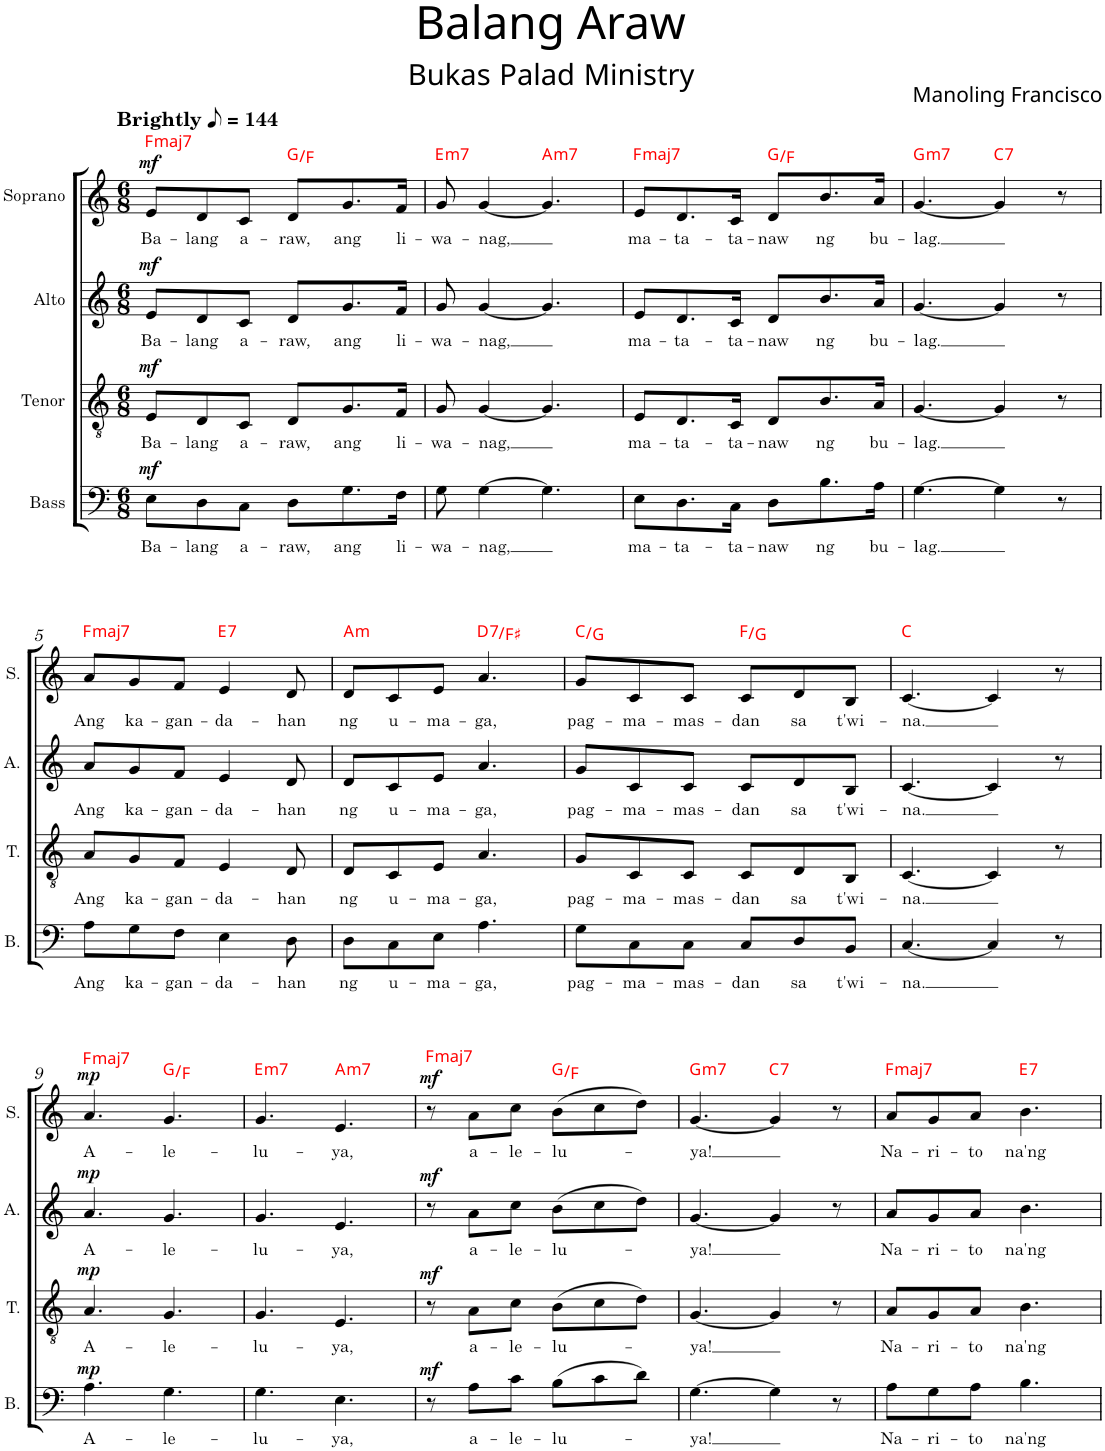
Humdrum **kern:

**kern	**text	**dynam	**kern	**text	**dynam	**kern	**text	**dynam	**kern	**text	**dynam	**harte
*part4	*part4	*part4	*part3	*part3	*part3	*part2	*part2	*part2	*part1	*part1	*part1	*part1
*staff4	*staff4	*staff4	*staff3	*staff3	*staff3	*staff2	*staff2	*staff2	*staff1	*staff1	*staff1	*
*I"Bass	*	*	*I"Tenor	*	*	*I"Alto	*	*	*I"Soprano	*	*	*
*I'B.	*	*	*I'T.	*	*	*I'A.	*	*	*I'S.	*	*	*
*clefF4	*	*	*clefGv2	*	*	*clefG2	*	*	*clefG2	*	*	*
*k[]	*	*	*k[]	*	*	*k[]	*	*	*k[]	*	*	*
*M6/8	*	*	*M6/8	*	*	*M6/8	*	*	*M6/8	*	*	*
*MM72	*	*	*MM72	*	*	*MM72	*	*	*MM72	*	*	*
=1	=1	=1	=1	=1	=1	=1	=1	=1	=1	=1	=1	=1
!	!	!	!	!	!	!	!	!	!LO:TX:a:B:t=Brightly	!	!	!
!	!LO:LY:b	!LO:DY:a	!	!LO:LY:b	!LO:DY:a	!	!LO:LY:b	!LO:DY:a	!	!LO:LY:b	!LO:DY:a	!LO:H:kt=maj7
8E\L	Ba-	mf	8E/L	Ba-	mf	8e/L	Ba-	mf	8e/L	Ba-	mf	F:maj7
!	!LO:LY:b	!	!	!LO:LY:b	!	!	!LO:LY:b	!	!	!LO:LY:b	!	!
8D\	-lang	.	8D/	-lang	.	8d/	-lang	.	8d/	-lang	.	.
!	!LO:LY:b	!	!	!LO:LY:b	!	!	!LO:LY:b	!	!	!LO:LY:b	!	!
8C\J	a-	.	8C/J	a-	.	8c/J	a-	.	8c/J	a-	.	.
!	!LO:LY:b	!	!	!LO:LY:b	!	!	!LO:LY:b	!	!	!LO:LY:b	!	!
8D\L	-raw,	.	8D/L	-raw,	.	8d/L	-raw,	.	8d/L	-raw,	.	G:maj/b7
!	!LO:LY:b	!	!	!LO:LY:b	!	!	!LO:LY:b	!	!	!LO:LY:b	!	!
8.G\	ang	.	8.G/	ang	.	8.g/	ang	.	8.g/	ang	.	.
!	!LO:LY:b	!	!	!LO:LY:b	!	!	!LO:LY:b	!	!	!LO:LY:b	!	!
16F\Jk	li-	.	16F/Jk	li-	.	16f/Jk	li-	.	16f/Jk	li-	.	.
=2	=2	=2	=2	=2	=2	=2	=2	=2	=2	=2	=2	=2
!	!LO:LY:b	!	!	!LO:LY:b	!	!	!LO:LY:b	!	!	!LO:LY:b	!	!LO:H:kt=m7
8G\	-wa-	.	8G/	-wa-	.	8g/	-wa-	.	8g/	-wa-	.	E:min7
!	!LO:LY:b	!	!	!LO:LY:b	!	!	!LO:LY:b	!	!	!LO:LY:b	!	!
[4G\	-nag,	.	[4G/	-nag,	.	[4g/	-nag,	.	[4g/	-nag,	.	.
!	!	!	!	!	!	!	!	!	!	!	!	!LO:H:kt=m7
4.G\]	.	.	4.G/]	.	.	4.g/]	.	.	4.g/]	.	.	A:min7
=3	=3	=3	=3	=3	=3	=3	=3	=3	=3	=3	=3	=3
!	!LO:LY:b	!	!	!LO:LY:b	!	!	!LO:LY:b	!	!	!LO:LY:b	!	!LO:H:kt=maj7
8E\L	ma-	.	8E/L	ma-	.	8e/L	ma-	.	8e/L	ma-	.	F:maj7
!	!LO:LY:b	!	!	!LO:LY:b	!	!	!LO:LY:b	!	!	!LO:LY:b	!	!
8.D\	-ta-	.	8.D/	-ta-	.	8.d/	-ta-	.	8.d/	-ta-	.	.
!	!LO:LY:b	!	!	!LO:LY:b	!	!	!LO:LY:b	!	!	!LO:LY:b	!	!
16C\Jk	-ta-	.	16C/Jk	-ta-	.	16c/Jk	-ta-	.	16c/Jk	-ta-	.	.
!	!LO:LY:b	!	!	!LO:LY:b	!	!	!LO:LY:b	!	!	!LO:LY:b	!	!
8D\L	-naw	.	8D/L	-naw	.	8d/L	-naw	.	8d/L	-naw	.	G:maj/b7
!	!LO:LY:b	!	!	!LO:LY:b	!	!	!LO:LY:b	!	!	!LO:LY:b	!	!
8.B\	ng	.	8.B/	ng	.	8.b/	ng	.	8.b/	ng	.	.
!	!LO:LY:b	!	!	!LO:LY:b	!	!	!LO:LY:b	!	!	!LO:LY:b	!	!
16A\Jk	bu-	.	16A/Jk	bu-	.	16a/Jk	bu-	.	16a/Jk	bu-	.	.
=4	=4	=4	=4	=4	=4	=4	=4	=4	=4	=4	=4	=4
!	!LO:LY:b	!	!	!LO:LY:b	!	!	!LO:LY:b	!	!	!LO:LY:b	!	!LO:H:kt=m7
[4.G\	-lag.	.	[4.G/	-lag.	.	[4.g/	-lag.	.	[4.g/	-lag.	.	G:min7
!	!	!	!	!	!	!	!	!	!	!	!	!LO:H:kt=7
4G\]	.	.	4G/]	.	.	4g/]	.	.	4g/]	.	.	C:7
8r	.	.	8r	.	.	8r	.	.	8r	.	.	.
!!LO:LB:g=z
=5	=5	=5	=5	=5	=5	=5	=5	=5	=5	=5	=5	=5
!	!LO:LY:b	!	!	!LO:LY:b	!	!	!LO:LY:b	!	!	!LO:LY:b	!	!LO:H:kt=maj7
8A\L	Ang	.	8A/L	Ang	.	8a/L	Ang	.	8a/L	Ang	.	F:maj7
!	!LO:LY:b	!	!	!LO:LY:b	!	!	!LO:LY:b	!	!	!LO:LY:b	!	!
8G\	ka-	.	8G/	ka-	.	8g/	ka-	.	8g/	ka-	.	.
!	!LO:LY:b	!	!	!LO:LY:b	!	!	!LO:LY:b	!	!	!LO:LY:b	!	!
8F\J	-gan-	.	8F/J	-gan-	.	8f/J	-gan-	.	8f/J	-gan-	.	.
!	!LO:LY:b	!	!	!LO:LY:b	!	!	!LO:LY:b	!	!	!LO:LY:b	!	!LO:H:kt=7
4E\	-da-	.	4E/	-da-	.	4e/	-da-	.	4e/	-da-	.	E:7
!	!LO:LY:b	!	!	!LO:LY:b	!	!	!LO:LY:b	!	!	!LO:LY:b	!	!
8D\	-han	.	8D/	-han	.	8d/	-han	.	8d/	-han	.	.
=6	=6	=6	=6	=6	=6	=6	=6	=6	=6	=6	=6	=6
!	!LO:LY:b	!	!	!LO:LY:b	!	!	!LO:LY:b	!	!	!LO:LY:b	!	!LO:H:kt=m
8D\L	ng	.	8D/L	ng	.	8d/L	ng	.	8d/L	ng	.	A:min
!	!LO:LY:b	!	!	!LO:LY:b	!	!	!LO:LY:b	!	!	!LO:LY:b	!	!
8C\	u-	.	8C/	u-	.	8c/	u-	.	8c/	u-	.	.
!	!LO:LY:b	!	!	!LO:LY:b	!	!	!LO:LY:b	!	!	!LO:LY:b	!	!
8E\J	-ma-	.	8E/J	-ma-	.	8e/J	-ma-	.	8e/J	-ma-	.	.
!	!LO:LY:b	!	!	!LO:LY:b	!	!	!LO:LY:b	!	!	!LO:LY:b	!	!LO:H:kt=7
4.A\	-ga,	.	4.A/	-ga,	.	4.a/	-ga,	.	4.a/	-ga,	.	D:7/3
=7	=7	=7	=7	=7	=7	=7	=7	=7	=7	=7	=7	=7
!	!LO:LY:b	!	!	!LO:LY:b	!	!	!LO:LY:b	!	!	!LO:LY:b	!	!
8G\L	pag-	.	8G/L	pag-	.	8g/L	pag-	.	8g/L	pag-	.	C:maj/5
!	!LO:LY:b	!	!	!LO:LY:b	!	!	!LO:LY:b	!	!	!LO:LY:b	!	!
8C\	-ma-	.	8C/	-ma-	.	8c/	-ma-	.	8c/	-ma-	.	.
!	!LO:LY:b	!	!	!LO:LY:b	!	!	!LO:LY:b	!	!	!LO:LY:b	!	!
8C\J	-mas-	.	8C/J	-mas-	.	8c/J	-mas-	.	8c/J	-mas-	.	.
!	!LO:LY:b	!	!	!LO:LY:b	!	!	!LO:LY:b	!	!	!LO:LY:b	!	!
8C/L	-dan	.	8C/L	-dan	.	8c/L	-dan	.	8c/L	-dan	.	F:maj/2
!	!LO:LY:b	!	!	!LO:LY:b	!	!	!LO:LY:b	!	!	!LO:LY:b	!	!
8D/	sa	.	8D/	sa	.	8d/	sa	.	8d/	sa	.	.
!	!LO:LY:b	!	!	!LO:LY:b	!	!	!LO:LY:b	!	!	!LO:LY:b	!	!
8BB/J	t'wi-	.	8BB/J	t'wi-	.	8B/J	t'wi-	.	8B/J	t'wi-	.	.
=8	=8	=8	=8	=8	=8	=8	=8	=8	=8	=8	=8	=8
!	!LO:LY:b	!	!	!LO:LY:b	!	!	!LO:LY:b	!	!	!LO:LY:b	!	!
[4.C/	-na.	.	[4.C/	-na.	.	[4.c/	-na.	.	[4.c/	-na.	.	C:maj
4C/]	.	.	4C/]	.	.	4c/]	.	.	4c/]	.	.	.
8r	.	.	8r	.	.	8r	.	.	8r	.	.	.
!!LO:LB:g=z
=9	=9	=9	=9	=9	=9	=9	=9	=9	=9	=9	=9	=9
!	!LO:LY:b	!LO:DY:a	!	!LO:LY:b	!LO:DY:a	!	!LO:LY:b	!LO:DY:a	!	!LO:LY:b	!LO:DY:a	!LO:H:kt=maj7
4.A\	A-	mp	4.A/	A-	mp	4.a/	A-	mp	4.a/	A-	mp	F:maj7
!	!LO:LY:b	!	!	!LO:LY:b	!	!	!LO:LY:b	!	!	!LO:LY:b	!	!
4.G\	-le-	.	4.G/	-le-	.	4.g/	-le-	.	4.g/	-le-	.	G:maj/b7
=10	=10	=10	=10	=10	=10	=10	=10	=10	=10	=10	=10	=10
!	!LO:LY:b	!	!	!LO:LY:b	!	!	!LO:LY:b	!	!	!LO:LY:b	!	!LO:H:kt=m7
4.G\	-lu-	.	4.G/	-lu-	.	4.g/	-lu-	.	4.g/	-lu-	.	E:min7
!	!LO:LY:b	!	!	!LO:LY:b	!	!	!LO:LY:b	!	!	!LO:LY:b	!	!LO:H:kt=m7
4.E\	-ya,	.	4.E/	-ya,	.	4.e/	-ya,	.	4.e/	-ya,	.	A:min7
=11	=11	=11	=11	=11	=11	=11	=11	=11	=11	=11	=11	=11
!	!	!LO:DY:a	!	!	!LO:DY:a	!	!	!LO:DY:a	!	!	!LO:DY:a	!LO:H:kt=maj7
8r	.	mf	8r	.	mf	8r	.	mf	8r	.	mf	F:maj7
!	!LO:LY:b	!	!	!LO:LY:b	!	!	!LO:LY:b	!	!	!LO:LY:b	!	!
8A\L	a-	.	8A\L	a-	.	8a\L	a-	.	8a\L	a-	.	.
!	!LO:LY:b	!	!	!LO:LY:b	!	!	!LO:LY:b	!	!	!LO:LY:b	!	!
8c\J	-le-	.	8c\J	-le-	.	8cc\J	-le-	.	8cc\J	-le-	.	.
!	!LO:LY:b	!	!	!LO:LY:b	!	!	!LO:LY:b	!	!	!LO:LY:b	!	!
(8B\L	-lu-	.	(8B\L	-lu-	.	(8b\L	-lu-	.	(8b\L	-lu-	.	G:maj/b7
8c\	.	.	8c\	.	.	8cc\	.	.	8cc\	.	.	.
8d\J)	.	.	8d\J)	.	.	8dd\J)	.	.	8dd\J)	.	.	.
=12	=12	=12	=12	=12	=12	=12	=12	=12	=12	=12	=12	=12
!	!LO:LY:b	!	!	!LO:LY:b	!	!	!LO:LY:b	!	!	!LO:LY:b	!	!LO:H:kt=m7
[4.G\	-ya!	.	[4.G/	-ya!	.	[4.g/	-ya!	.	[4.g/	-ya!	.	G:min7
!	!	!	!	!	!	!	!	!	!	!	!	!LO:H:kt=7
4G\]	.	.	4G/]	.	.	4g/]	.	.	4g/]	.	.	C:7
8r	.	.	8r	.	.	8r	.	.	8r	.	.	.
=13	=13	=13	=13	=13	=13	=13	=13	=13	=13	=13	=13	=13
!	!LO:LY:b	!	!	!LO:LY:b	!	!	!LO:LY:b	!	!	!LO:LY:b	!	!LO:H:kt=maj7
8A\L	Na-	.	8A/L	Na-	.	8a/L	Na-	.	8a/L	Na-	.	F:maj7
!	!LO:LY:b	!	!	!LO:LY:b	!	!	!LO:LY:b	!	!	!LO:LY:b	!	!
8G\	-ri-	.	8G/	-ri-	.	8g/	-ri-	.	8g/	-ri-	.	.
!	!LO:LY:b	!	!	!LO:LY:b	!	!	!LO:LY:b	!	!	!LO:LY:b	!	!
8A\J	-to	.	8A/J	-to	.	8a/J	-to	.	8a/J	-to	.	.
!	!LO:LY:b	!	!	!LO:LY:b	!	!	!LO:LY:b	!	!	!LO:LY:b	!	!LO:H:kt=7
4.B\	na'ng	.	4.B\	na'ng	.	4.b\	na'ng	.	4.b\	na'ng	.	E:7
=	=	=	=	=	=	=	=	=	=	=	=	=
*-	*-	*-	*-	*-	*-	*-	*-	*-	*-	*-	*-	*-
